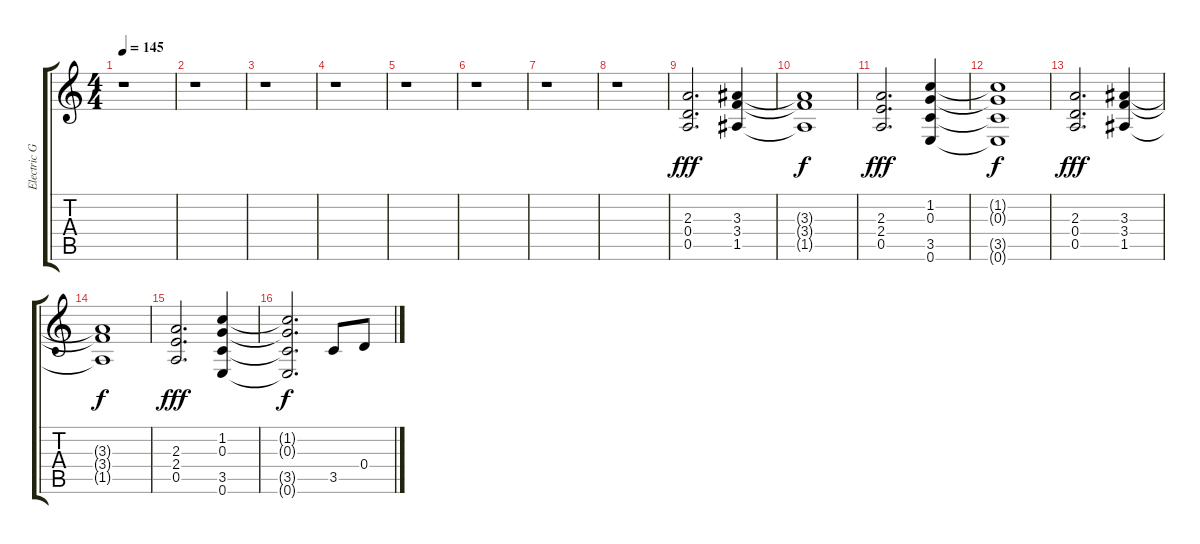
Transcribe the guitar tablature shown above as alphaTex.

\track ("Electric Guitar" "Electric G") {instrument distortionguitar}
\staff {score tabs}
\tuning (E4 B3 G3 D3 A2 E2) {hide}
\ts (4 4)
\tempo 145
\clef g2
\ks c
r.1{dy fff} |
r.1 |
r.1 |
r.1 |
r.1 |
r.1 |
r.1 |
r.1 |
(2.3 0.4 0.5).2{d} (3.3 3.4 1.5).4 |
(3.3{t} 3.4{t} 1.5{t}).1{dy f} |
(2.3 2.4 0.5).2{d dy fff} (1.2 0.3 3.5 0.6).4 |
(1.2{t} 0.3{t} 3.5{t} 0.6{t}).1{dy f} |
(2.3 0.4 0.5).2{d dy fff} (3.3 3.4 1.5).4 |
(3.3{t} 3.4{t} 1.5{t}).1{dy f} |
(2.3 2.4 0.5).2{d dy fff} (1.2 0.3 3.5 0.6).4 |
(1.2{t} 0.3{t} 3.5{t} 0.6{t}).2{d dy f} 3.5.8 0.4.8
